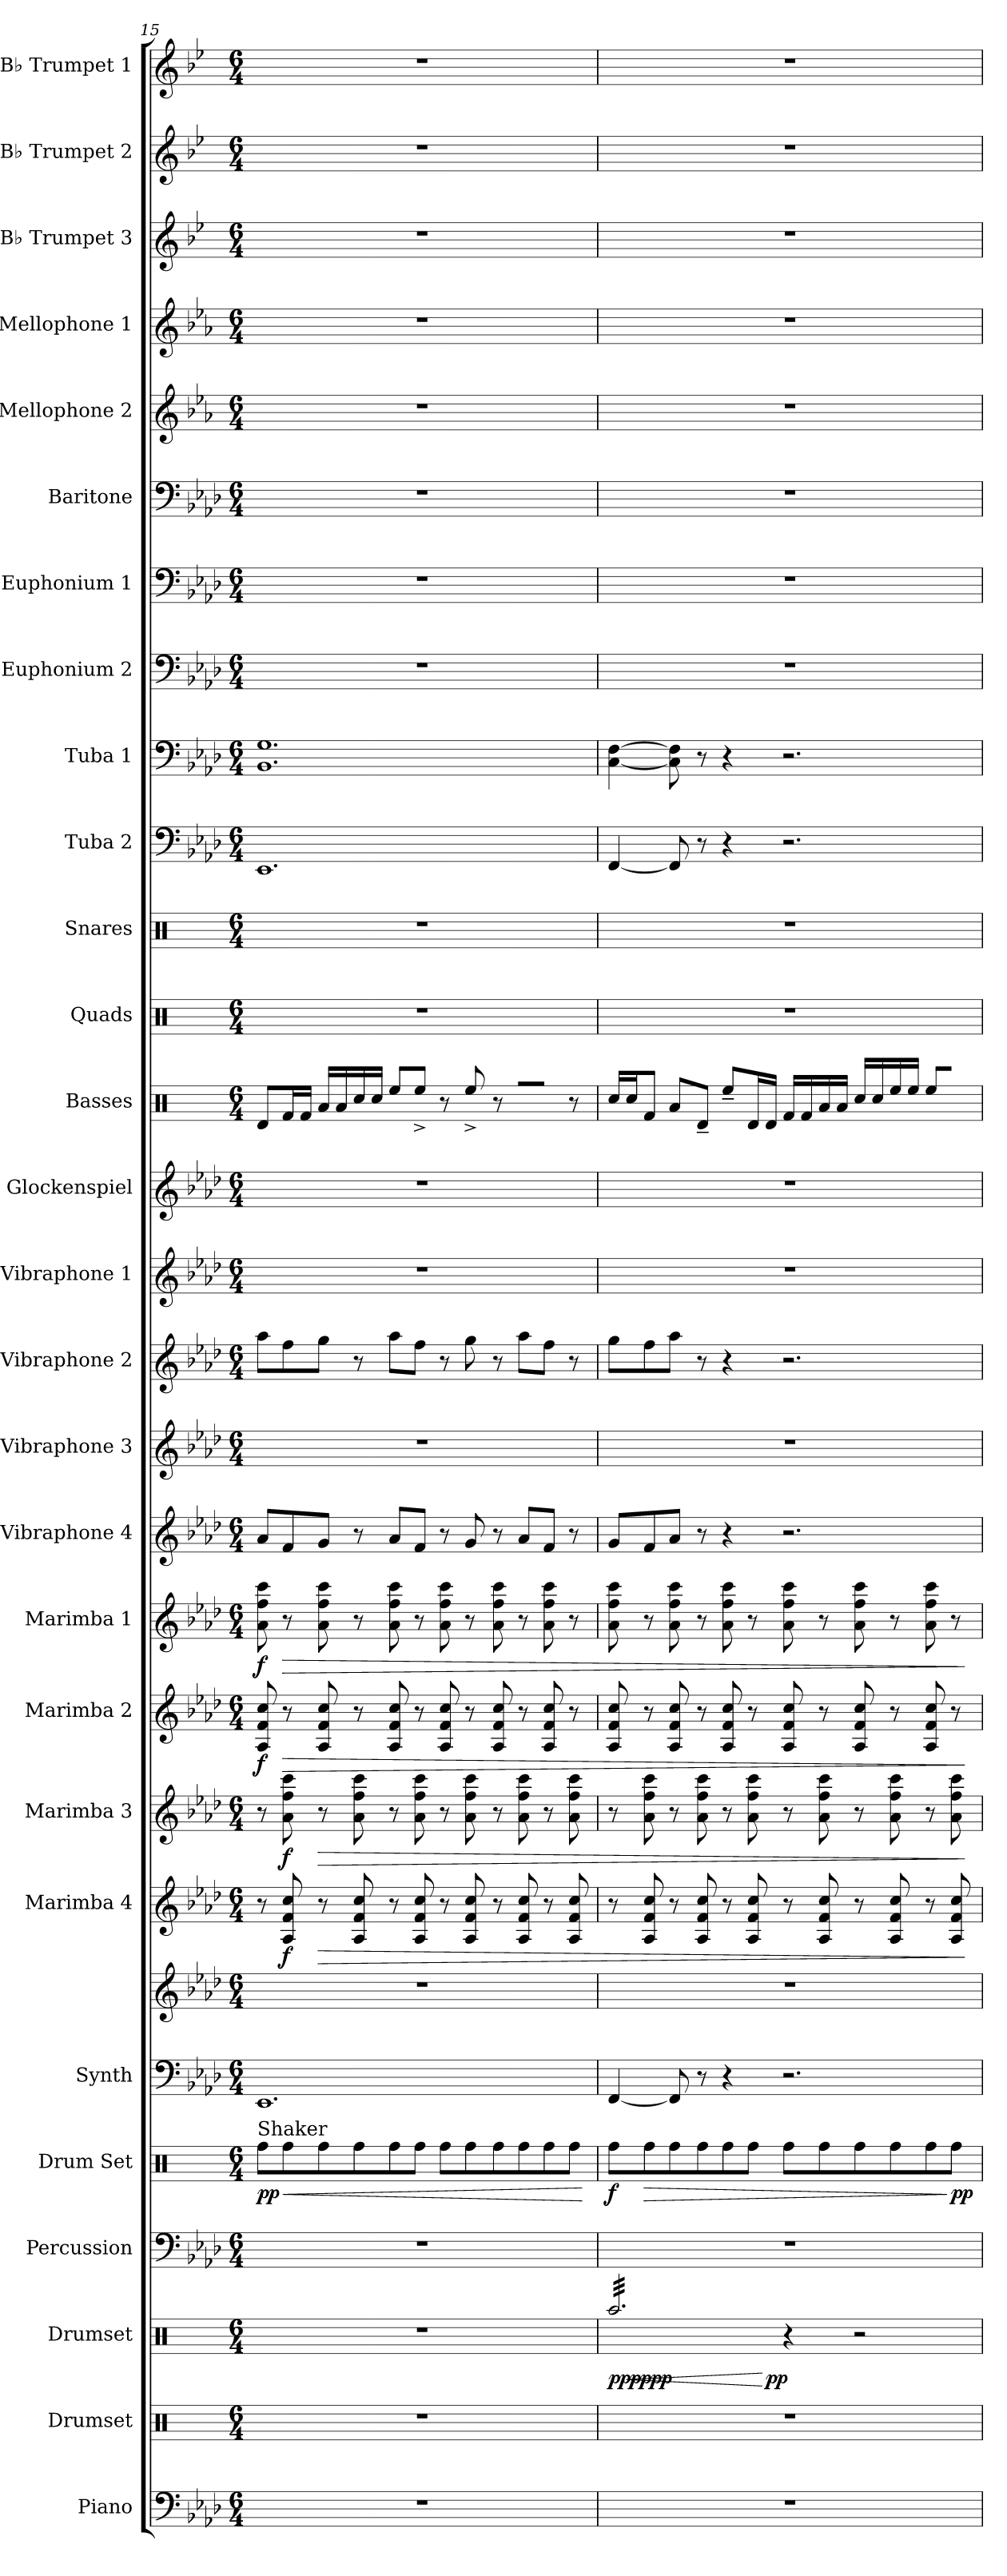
**kern	**kern	**kern	**dynam	**kern	**kern	**dynam	**kern	**kern	**kern	**dynam	**kern	**dynam	**kern	**dynam	**kern	**dynam	**kern	**kern	**kern	**kern	**kern	**kern	**kern	**kern	**kern	**kern	**kern	**kern	**kern	**kern	**kern	**kern	**kern	**kern
*part28	*part27	*part26	*part26	*part25	*part24	*part24	*part23	*part23	*part22	*part22	*part21	*part21	*part20	*part20	*part19	*part19	*part18	*part17	*part16	*part15	*part14	*part13	*part12	*part11	*part10	*part9	*part8	*part7	*part6	*part5	*part4	*part3	*part2	*part1
*staff29	*staff28	*staff27	*staff27	*staff26	*staff25	*staff25	*staff24	*staff23	*staff22	*staff22	*staff21	*staff21	*staff20	*staff20	*staff19	*staff19	*staff18	*staff17	*staff16	*staff15	*staff14	*staff13	*staff12	*staff11	*staff10	*staff9	*staff8	*staff7	*staff6	*staff5	*staff4	*staff3	*staff2	*staff1
*I"Piano	*I"Drumset	*I"Drumset	*	*I"Percussion	*I"Drum Set	*	*I"Synth	*	*I"Marimba 4	*	*I"Marimba 3	*	*I"Marimba 2	*	*I"Marimba 1	*	*I"Vibraphone 4	*I"Vibraphone 3	*I"Vibraphone 2	*I"Vibraphone 1	*I"Glockenspiel	*I"Basses	*I"Quads	*I"Snares	*I"Tuba 2	*I"Tuba 1	*I"Euphonium 2	*I"Euphonium 1	*I"Baritone	*I"Mellophone 2	*I"Mellophone 1	*I"B♭ Trumpet 3	*I"B♭ Trumpet 2	*I"B♭ Trumpet 1
*I'Pno.	*I'D. Set	*I'D. Set	*	*I'Perc.	*I'D. S.	*	*I'Synth	*	*I'Mrb. 4	*	*I'Mrb. 3	*	*I'Mrb. 2	*	*I'Mrb. 1	*	*I'Vibe. 4	*I'Vibe. 3	*I'Vibe. 2	*I'Vibe. 1	*I'Glock.	*I'B	*I'Q	*I'S	*I'Tuba 2	*I'Tuba 1	*I'Euph. 2	*I'Euph. 1	*I'Bar.	*I'Mello. 2	*I'Mello. 1	*I'B♭ Tpt. 3	*I'B♭ Tpt. 2	*I'B♭ Tpt. 1
!!LO:PB:g=z
*clefF4	*clefX	*clefX	*	*clefF4	*clefX	*	*clefF4	*clefG2	*clefG2	*	*clefG2	*	*clefG2	*	*clefG2	*	*clefG2	*clefG2	*clefG2	*clefG2	*clefG2	*clefX	*clefX	*clefX	*clefF4	*clefF4	*clefF4	*clefF4	*clefF4	*clefG2	*clefG2	*clefG2	*clefG2	*clefG2
*	*	*	*	*	*	*	*	*	*	*	*	*	*	*	*	*	*	*	*	*	*ITrd-14c-24	*	*	*	*	*	*	*	*	*ITrd4c7	*ITrd4c7	*ITrd1c2	*ITrd1c2	*ITrd1c2
*k[b-e-a-d-]	*k[]	*k[]	*	*k[b-e-a-d-]	*k[]	*	*k[b-e-a-d-]	*k[b-e-a-d-]	*k[b-e-a-d-]	*	*k[b-e-a-d-]	*	*k[b-e-a-d-]	*	*k[b-e-a-d-]	*	*k[b-e-a-d-]	*k[b-e-a-d-]	*k[b-e-a-d-]	*k[b-e-a-d-]	*k[b-e-a-d-]	*k[]	*k[]	*k[]	*k[b-e-a-d-]	*k[b-e-a-d-]	*k[b-e-a-d-]	*k[b-e-a-d-]	*k[b-e-a-d-]	*k[b-e-a-d-]	*k[b-e-a-d-]	*k[b-e-a-d-]	*k[b-e-a-d-]	*k[b-e-a-d-]
*M6/4	*M6/4	*M6/4	*	*M6/4	*M6/4	*	*M6/4	*M6/4	*M6/4	*	*M6/4	*	*M6/4	*	*M6/4	*	*M6/4	*M6/4	*M6/4	*M6/4	*M6/4	*M6/4	*M6/4	*M6/4	*M6/4	*M6/4	*M6/4	*M6/4	*M6/4	*M6/4	*M6/4	*M6/4	*M6/4	*M6/4
=15	=15	=15	=15	=15	=15	=15	=15	=15	=15	=15	=15	=15	=15	=15	=15	=15	=15	=15	=15	=15	=15	=15	=15	=15	=15	=15	=15	=15	=15	=15	=15	=15	=15	=15
!	!	!	!	!	!LO:TX:a:t=Shaker	!	!	!	!	!	!	!	!	!	!	!	!	!	!	!	!	!	!	!	!	!	!	!	!	!	!	!	!	!
!	!	!	!	!	!	!LO:DY:b	!	!	!	!	!	!	!	!LO:DY:b	!	!LO:DY:b	!	!	!	!	!	!	!	!	!	!	!	!	!	!	!	!	!	!
1.r	1.r	1.r	.	1.r	8Rff\L	pp	1.EE-	1.r	8r	.	8r	.	8A-/ 8f/ 8cc/	f	8a-\ 8ff\ 8ccc\	f	8a-/L	1.r	8aa-\L	1.r	1.r	8Rd/L	1.r	1.r	1.EE-	1.BB- 1.G	1.r	1.r	1.r	1.r	1.r	1.r	1.r	1.r
!	!	!	!	!	!	!LO:HP:b	!	!	!	!LO:DY:b	!	!LO:DY:b	!	!LO:HP:b	!	!LO:HP:b	!	!	!	!	!	!	!	!	!	!	!	!	!	!	!	!	!	!
.	.	.	.	.	8Rff\	<	.	.	8A-/ 8f/ 8cc/	f	8a-\ 8ff\ 8ccc\	f	8r	>	8r	>	8f/	.	8ff\	.	.	16Rf/L	.	.	.	.	.	.	.	.	.	.	.	.
.	.	.	.	.	.	.	.	.	.	.	.	.	.	.	.	.	.	.	.	.	.	16Rf/JJ	.	.	.	.	.	.	.	.	.	.	.	.
!	!	!	!	!	!	!	!	!	!	!LO:HP:b	!	!LO:HP:b	!	!	!	!	!	!	!	!	!	!	!	!	!	!	!	!	!	!	!	!	!	!
.	.	.	.	.	8Rff\	.	.	.	8r	>	8r	>	8A-/ 8f/ 8cc/	.	8a-\ 8ff\ 8ccc\	.	8g/J	.	8gg\J	.	.	16Ra/LL	.	.	.	.	.	.	.	.	.	.	.	.
.	.	.	.	.	.	.	.	.	.	.	.	.	.	.	.	.	.	.	.	.	.	16Ra/	.	.	.	.	.	.	.	.	.	.	.	.
.	.	.	.	.	8Rff\	.	.	.	8A-/ 8f/ 8cc/	.	8a-\ 8ff\ 8ccc\	.	8r	.	8r	.	8r	.	8r	.	.	16Rcc/	.	.	.	.	.	.	.	.	.	.	.	.
.	.	.	.	.	.	.	.	.	.	.	.	.	.	.	.	.	.	.	.	.	.	16Rcc/JJ	.	.	.	.	.	.	.	.	.	.	.	.
.	.	.	.	.	8Rff\	.	.	.	8r	.	8r	.	8A-/ 8f/ 8cc/	.	8a-\ 8ff\ 8ccc\	.	8a-/L	.	8aa-\L	.	.	8Ree/L	.	.	.	.	.	.	.	.	.	.	.	.
.	.	.	.	.	8Rff\J	.	.	.	8A-/ 8f/ 8cc/	.	8a-\ 8ff\ 8ccc\	.	8r	.	8r	.	8f/J	.	8ff\J	.	.	8Ree^/J	.	.	.	.	.	.	.	.	.	.	.	.
.	.	.	.	.	8Rff\L	.	.	.	8r	.	8r	.	8A-/ 8f/ 8cc/	.	8a-\ 8ff\ 8ccc\	.	8r	.	8r	.	.	8r	.	.	.	.	.	.	.	.	.	.	.	.
.	.	.	.	.	8Rff\	.	.	.	8A-/ 8f/ 8cc/	.	8a-\ 8ff\ 8ccc\	.	8r	.	8r	.	8g/	.	8gg\	.	.	8Ree^/	.	.	.	.	.	.	.	.	.	.	.	.
.	.	.	.	.	8Rff\	.	.	.	8r	.	8r	.	8A-/ 8f/ 8cc/	.	8a-\ 8ff\ 8ccc\	.	8r	.	8r	.	.	8r	.	.	.	.	.	.	.	.	.	.	.	.
.	.	.	.	.	8Rff\	.	.	.	8A-/ 8f/ 8cc/	.	8a-\ 8ff\ 8ccc\	.	8r	.	8r	.	8a-/L	.	8aa-\L	.	.	8R^/L	.	.	.	.	.	.	.	.	.	.	.	.
.	.	.	.	.	8Rff\	.	.	.	8r	.	8r	.	8A-/ 8f/ 8cc/	.	8a-\ 8ff\ 8ccc\	.	8f/J	.	8ff\J	.	.	8R^/J	.	.	.	.	.	.	.	.	.	.	.	.
.	.	.	.	.	8Rff\J	.	.	.	8A-/ 8f/ 8cc/	.	8a-\ 8ff\ 8ccc\	.	8r	.	8r	.	8r	.	8r	.	.	8r	.	.	.	.	.	.	.	.	.	.	.	.
.	.	.	.	.	.	[	.	.	.	.	.	.	.	.	.	.	.	.	.	.	.	.	.	.	.	.	.	.	.	.	.	.	.	.
=16	=16	=16	=16	=16	=16	=16	=16	=16	=16	=16	=16	=16	=16	=16	=16	=16	=16	=16	=16	=16	=16	=16	=16	=16	=16	=16	=16	=16	=16	=16	=16	=16	=16	=16
!	!	!	!LO:DY:b	!	!	!LO:DY:b	!	!	!	!	!	!	!	!	!	!	!	!	!	!	!	!	!	!	!	!	!	!	!	!	!	!	!	!
*	*	*tremolo	*	*	*	*	*	*	*	*	*	*	*	*	*	*	*	*	*	*	*	*	*	*	*	*	*	*	*	*	*	*	*	*
1.r	1.r	32Raa/LLL	pppppp	1.r	8Rff\L	f	[4FF/	1.r	8r	.	8r	.	8A-/ 8f/ 8cc/	.	8a-\ 8ff\ 8ccc\	.	8g/L	1.r	8gg\L	1.r	1.r	16Rcc/LL	1.r	1.r	[4FF/	[4C\ [4F\	1.r	1.r	1.r	1.r	1.r	1.r	1.r	1.r
.	.	32Raa/	.	.	.	.	.	.	.	.	.	.	.	.	.	.	.	.	.	.	.	.	.	.	.	.	.	.	.	.	.	.	.	.
!	!	!	!LO:HP:b	!	!	!	!	!	!	!	!	!	!	!	!	!	!	!	!	!	!	!	!	!	!	!	!	!	!	!	!	!	!	!
.	.	32Raa/	<	.	.	.	.	.	.	.	.	.	.	.	.	.	.	.	.	.	.	16Rcc/J	.	.	.	.	.	.	.	.	.	.	.	.
.	.	32Raa/	.	.	.	.	.	.	.	.	.	.	.	.	.	.	.	.	.	.	.	.	.	.	.	.	.	.	.	.	.	.	.	.
!	!	!	!	!	!	!LO:HP:b	!	!	!	!	!	!	!	!	!	!	!	!	!	!	!	!	!	!	!	!	!	!	!	!	!	!	!	!
.	.	32Raa/	.	.	8Rff\	>	.	.	8A-/ 8f/ 8cc/	.	8a-\ 8ff\ 8ccc\	.	8r	.	8r	.	8f/	.	8ff\	.	.	8Rf/J	.	.	.	.	.	.	.	.	.	.	.	.
.	.	32Raa/	.	.	.	.	.	.	.	.	.	.	.	.	.	.	.	.	.	.	.	.	.	.	.	.	.	.	.	.	.	.	.	.
.	.	32Raa/	.	.	.	.	.	.	.	.	.	.	.	.	.	.	.	.	.	.	.	.	.	.	.	.	.	.	.	.	.	.	.	.
.	.	32Raa/	.	.	.	.	.	.	.	.	.	.	.	.	.	.	.	.	.	.	.	.	.	.	.	.	.	.	.	.	.	.	.	.
.	.	32Raa/	.	.	8Rff\	.	8FF/]	.	8r	.	8r	.	8A-/ 8f/ 8cc/	.	8a-\ 8ff\ 8ccc\	.	8a-/J	.	8aa-\J	.	.	8Ra/L	.	.	8FF/]	8C\] 8F\]	.	.	.	.	.	.	.	.
.	.	32Raa/	.	.	.	.	.	.	.	.	.	.	.	.	.	.	.	.	.	.	.	.	.	.	.	.	.	.	.	.	.	.	.	.
.	.	32Raa/	.	.	.	.	.	.	.	.	.	.	.	.	.	.	.	.	.	.	.	.	.	.	.	.	.	.	.	.	.	.	.	.
.	.	32Raa/	.	.	.	.	.	.	.	.	.	.	.	.	.	.	.	.	.	.	.	.	.	.	.	.	.	.	.	.	.	.	.	.
.	.	32Raa/	.	.	8Rff\	.	8r	.	8A-/ 8f/ 8cc/	.	8a-\ 8ff\ 8ccc\	.	8r	.	8r	.	8r	.	8r	.	.	8Rd~/J	.	.	8r	8r	.	.	.	.	.	.	.	.
.	.	32Raa/	.	.	.	.	.	.	.	.	.	.	.	.	.	.	.	.	.	.	.	.	.	.	.	.	.	.	.	.	.	.	.	.
.	.	32Raa/	.	.	.	.	.	.	.	.	.	.	.	.	.	.	.	.	.	.	.	.	.	.	.	.	.	.	.	.	.	.	.	.
.	.	32Raa/	.	.	.	.	.	.	.	.	.	.	.	.	.	.	.	.	.	.	.	.	.	.	.	.	.	.	.	.	.	.	.	.
.	.	32Raa/	.	.	8Rff\	.	4r	.	8r	.	8r	.	8A-/ 8f/ 8cc/	.	8a-\ 8ff\ 8ccc\	.	4r	.	4r	.	.	8Ree~/L	.	.	4r	4r	.	.	.	.	.	.	.	.
.	.	32Raa/	.	.	.	.	.	.	.	.	.	.	.	.	.	.	.	.	.	.	.	.	.	.	.	.	.	.	.	.	.	.	.	.
.	.	32Raa/	.	.	.	.	.	.	.	.	.	.	.	.	.	.	.	.	.	.	.	.	.	.	.	.	.	.	.	.	.	.	.	.
.	.	32Raa/	.	.	.	.	.	.	.	.	.	.	.	.	.	.	.	.	.	.	.	.	.	.	.	.	.	.	.	.	.	.	.	.
.	.	32Raa/	.	.	8Rff\J	.	.	.	8A-/ 8f/ 8cc/	.	8a-\ 8ff\ 8ccc\	.	8r	.	8r	.	.	.	.	.	.	16Rd/L	.	.	.	.	.	.	.	.	.	.	.	.
.	.	32Raa/	.	.	.	.	.	.	.	.	.	.	.	.	.	.	.	.	.	.	.	.	.	.	.	.	.	.	.	.	.	.	.	.
!	!	!	!LO:DY:n=1:b	!	!	!	!	!	!	!	!	!	!	!	!	!	!	!	!	!	!	!	!	!	!	!	!	!	!	!	!	!	!	!
.	.	32Raa/	[ pp	.	.	.	.	.	.	.	.	.	.	.	.	.	.	.	.	.	.	16Rd/JJ	.	.	.	.	.	.	.	.	.	.	.	.
.	.	32Raa/JJJ	.	.	.	.	.	.	.	.	.	.	.	.	.	.	.	.	.	.	.	.	.	.	.	.	.	.	.	.	.	.	.	.
*	*	*Xtremolo	*	*	*	*	*	*	*	*	*	*	*	*	*	*	*	*	*	*	*	*	*	*	*	*	*	*	*	*	*	*	*	*
.	.	4r	.	.	8Rff\L	.	2.r	.	8r	.	8r	.	8A-/ 8f/ 8cc/	.	8a-\ 8ff\ 8ccc\	.	2.r	.	2.r	.	.	16Rf/LL	.	.	2.r	2.r	.	.	.	.	.	.	.	.
.	.	.	.	.	.	.	.	.	.	.	.	.	.	.	.	.	.	.	.	.	.	16Rf/	.	.	.	.	.	.	.	.	.	.	.	.
.	.	.	.	.	8Rff\	.	.	.	8A-/ 8f/ 8cc/	.	8a-\ 8ff\ 8ccc\	.	8r	.	8r	.	.	.	.	.	.	16Ra/	.	.	.	.	.	.	.	.	.	.	.	.
.	.	.	.	.	.	.	.	.	.	.	.	.	.	.	.	.	.	.	.	.	.	16Ra/JJ	.	.	.	.	.	.	.	.	.	.	.	.
.	.	2r	.	.	8Rff\	.	.	.	8r	.	8r	.	8A-/ 8f/ 8cc/	.	8a-\ 8ff\ 8ccc\	.	.	.	.	.	.	16Rcc/LL	.	.	.	.	.	.	.	.	.	.	.	.
.	.	.	.	.	.	.	.	.	.	.	.	.	.	.	.	.	.	.	.	.	.	16Rcc/	.	.	.	.	.	.	.	.	.	.	.	.
.	.	.	.	.	8Rff\	.	.	.	8A-/ 8f/ 8cc/	.	8a-\ 8ff\ 8ccc\	.	8r	.	8r	.	.	.	.	.	.	16Ree/	.	.	.	.	.	.	.	.	.	.	.	.
.	.	.	.	.	.	.	.	.	.	.	.	.	.	.	.	.	.	.	.	.	.	16Ree/JJ	.	.	.	.	.	.	.	.	.	.	.	.
.	.	.	.	.	8Rff\	.	.	.	8r	.	8r	.	8A-/ 8f/ 8cc/	.	8a-\ 8ff\ 8ccc\	.	.	.	.	.	.	8Ree/L	.	.	.	.	.	.	.	.	.	.	.	.
!	!	!	!	!	!	!LO:DY:n=1:b	!	!	!	!	!	!	!	!	!	!	!	!	!	!	!	!	!	!	!	!	!	!	!	!	!	!	!	!
.	.	.	.	.	8Rff\J	] pp	.	.	8A-/ 8f/ 8cc/	.	8a-\ 8ff\ 8ccc\	.	8r	.	8r	.	.	.	.	.	.	8R/J	.	.	.	.	.	.	.	.	.	.	.	.
.	.	.	.	.	.	.	.	.	.	]	.	]	.	]	.	]	.	.	.	.	.	.	.	.	.	.	.	.	.	.	.	.	.	.
=	=	=	=	=	=	=	=	=	=	=	=	=	=	=	=	=	=	=	=	=	=	=	=	=	=	=	=	=	=	=	=	=	=	=
*-	*-	*-	*-	*-	*-	*-	*-	*-	*-	*-	*-	*-	*-	*-	*-	*-	*-	*-	*-	*-	*-	*-	*-	*-	*-	*-	*-	*-	*-	*-	*-	*-	*-	*-
